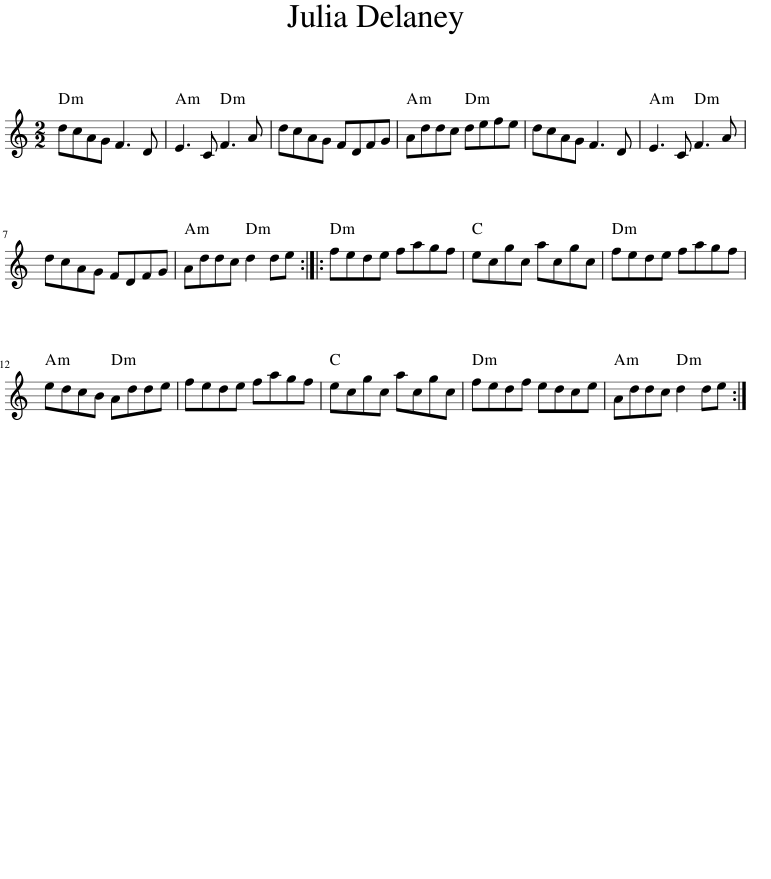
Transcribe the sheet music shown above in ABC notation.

X:1
L:1/8
M:2/2
I:linebreak $
K:C
V:1 treble
V:1
 dcAG F3 D | E3 C F3 A | dcAG FDFG | Addc defe | dcAG F3 D | %5
 E3 C F3 A |$ dcAG FDFG | Addc d2 de :: fede fagf | ecgc acgc | %10
 fede fagf |$ edcB Adde | fede fagf | ecgc acgc | fedf edce | %15
 Addc d2 de :| %16
